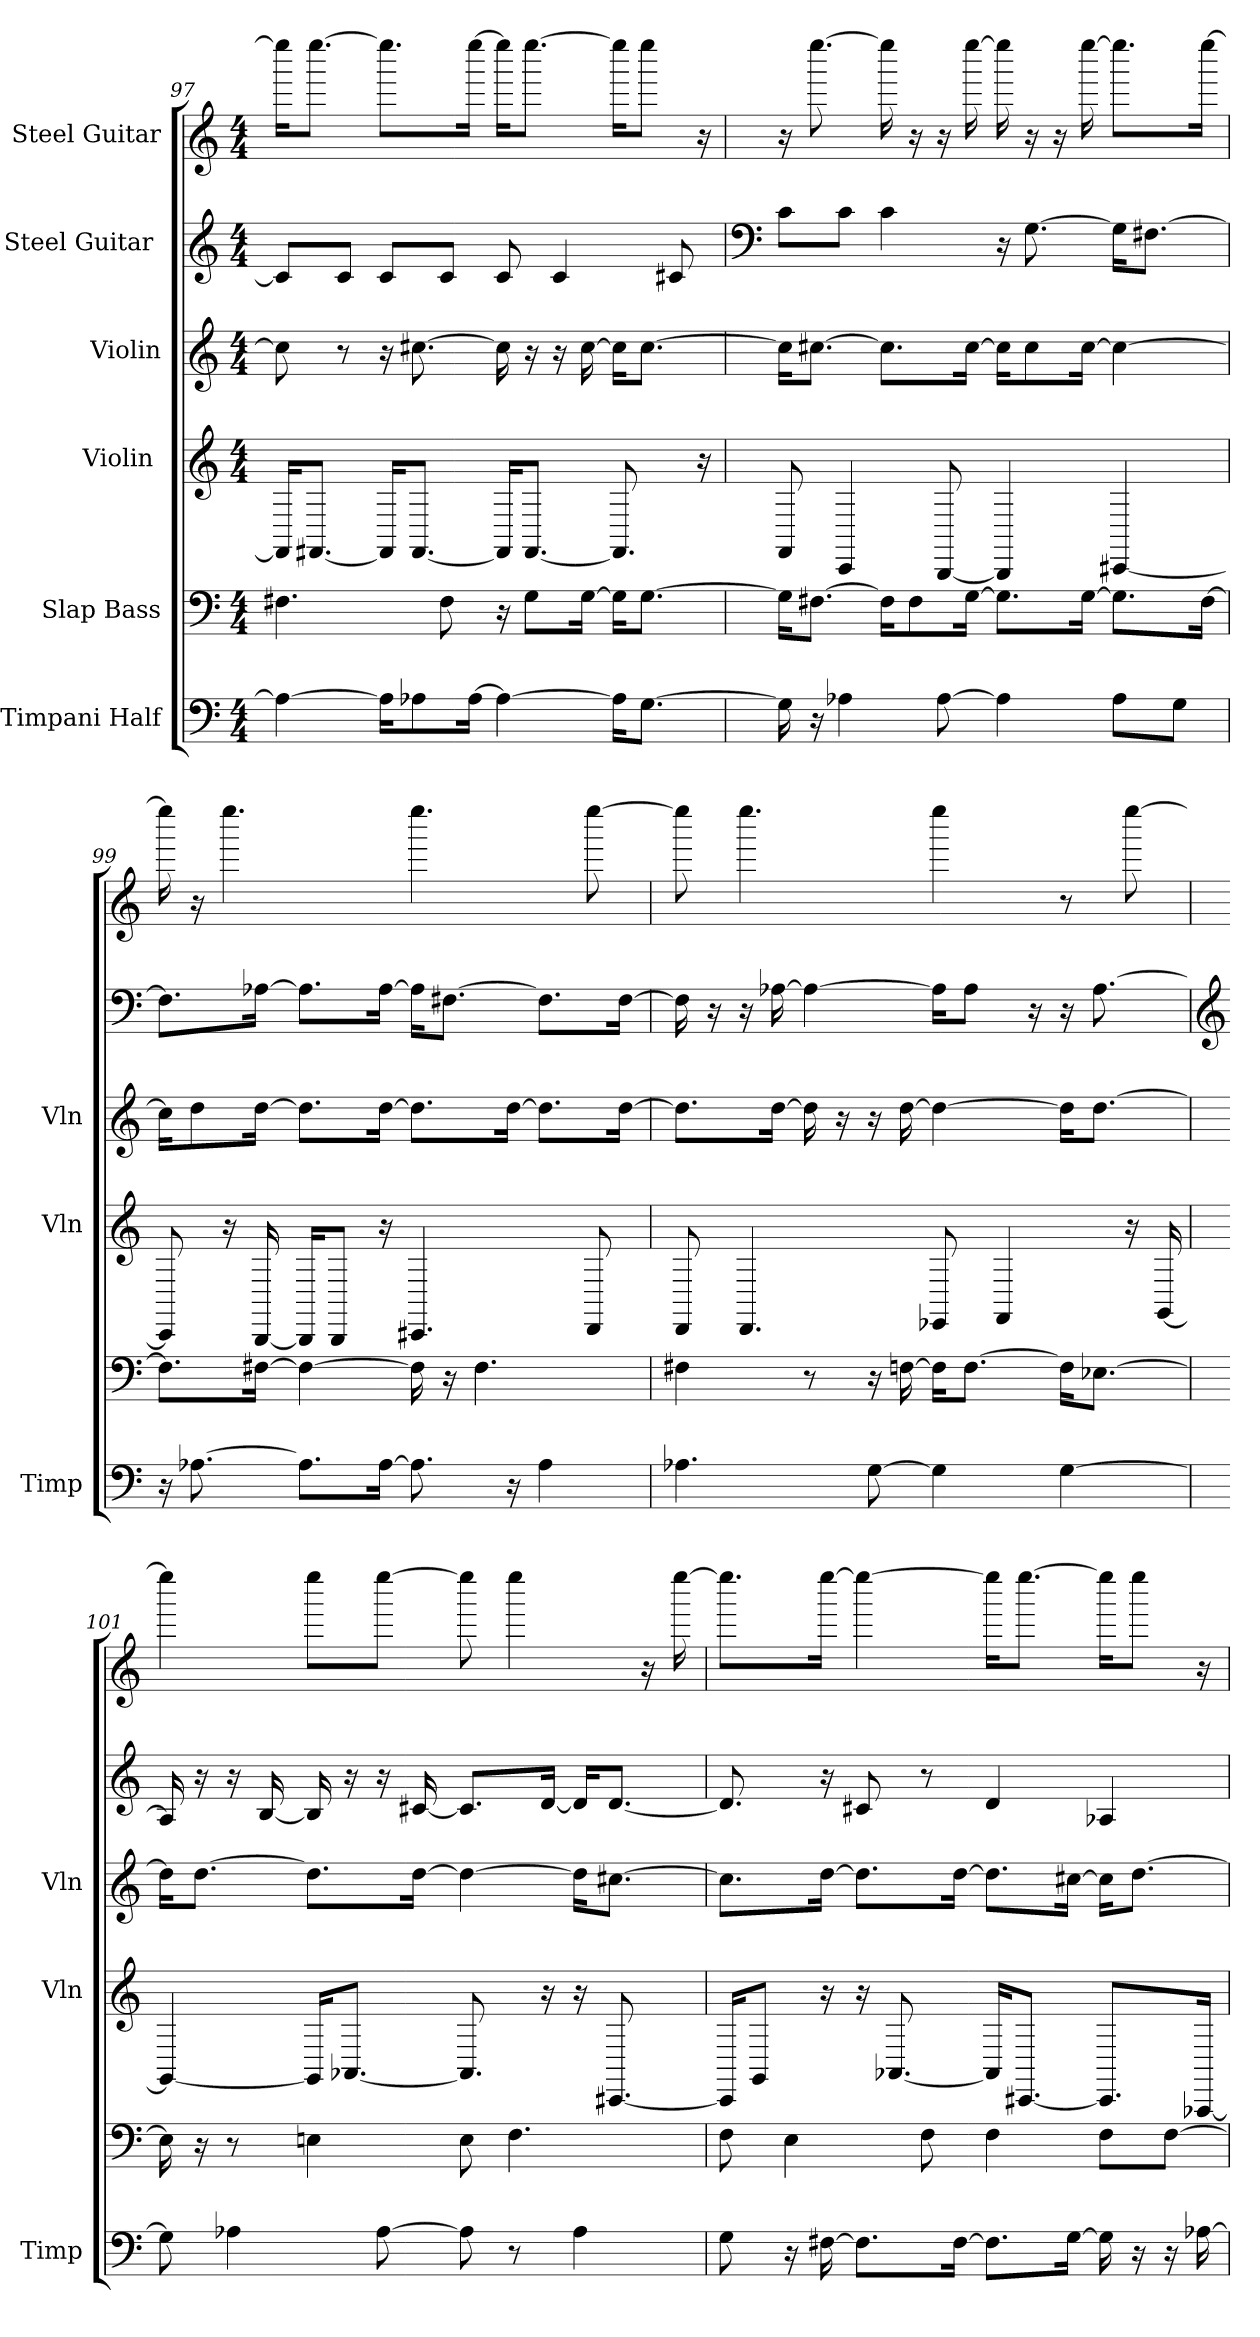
**kern	**kern	**kern	**kern	**kern	**kern
*part6	*part5	*part4	*part3	*part2	*part1
*staff6	*staff5	*staff4	*staff3	*staff2	*staff1
*I"Timpani Half	*I"Slap Bass	*I"Violin [2]	*I"Violin	*I"Steel Guitar [2]	*I"Steel Guitar
*I'Timp	*	*I'Vln	*I'Vln	*	*
*clefF4	*clefF4	*clefG2	*clefG2	*clefG2	*clefG2
*M4/4	*M4/4	*M4/4	*M4/4	*M4/4	*M4/4
=97	=97	=97	=97	=97	=97
4A-_	4.F#	16FF#KL]	8cc]	8cL]	16eeeeKL]
.	.	[8.FF#J	.	.	[8.eeeeJ
.	.	.	8r	8cJ	.
16A-KL]	.	16FF#KL]	16r	8cL	8.eeeeL]
8A-	.	[8.FF#J	[8.cc#	.	.
.	8F#	.	.	8cJ	.
[16A-Jk	.	.	.	.	[16eeeeJk
4A-_	16r	16FF#KL]	16cc#]	8c	16eeeeKL]
.	8GL	[8.FF#J	16r	.	[8.eeeeJ
.	.	.	16r	4c	.
.	[16GJk	.	[16cc#	.	.
16A-KL]	16GKL]	8.FF#]	16cc#KL]	.	16eeeeKL]
[8.GJ	[8.GJ	.	[8.cc#J	.	8eeeeJ
.	.	.	.	8c#	.
.	.	16r	.	.	16r
=98	=98	=98	=98	=98	=98
*	*	*	*	*clefF4	*
16G]	16GKL]	8FF	16cc#KL]	8cL	16r
16r	[8.F#J	.	[8.cc#J	.	[8.eeee
4A-	.	4CC	.	8cJ	.
.	16F#KL]	.	8.cc#L]	4c	16eeee]
.	8F#	.	.	.	16r
[8A-	.	[8BBB	.	.	16r
.	[16GJk	.	[16cc#Jk	.	[16eeee
4A-]	8.GL]	4BBB]	16cc#KL]	16r	16eeee]
.	.	.	8cc#	[8.G	16r
.	.	.	.	.	16r
.	[16GJk	.	[16cc#Jk	.	[16eeee
8A-L	8.GL]	[4CC#	4cc#_	16GKL]	8.eeeeL]
.	.	.	.	[8.F#J	.
8GJ	.	.	.	.	.
.	[16F#Jk	.	.	.	[16eeeeJk
=99	=99	=99	=99	=99	=99
16r	8.F#L]	8CC#]	16cc#KL]	8.F#L]	16eeee]
[8.A-	.	.	8dd	.	16r
.	.	16r	.	.	4.eeee
.	[16F#Jk	[16BBB	[16ddJk	[16A-Jk	.
8.A-L]	4F#_	16BBBKL]	8.ddL]	8.A-L]	.
.	.	8BBBJ	.	.	.
[16A-Jk	.	16r	[16ddJk	[16A-Jk	.
8.A-]	16F#]	4.CC#	8.ddL]	16A-KL]	4.eeee
.	16r	.	.	[8.F#J	.
.	4.F#	.	.	.	.
16r	.	.	[16ddJk	.	.
4A-	.	.	8.ddL]	8.F#L]	.
.	.	8DD	.	.	[8eeee
.	.	.	[16ddJk	[16F#Jk	.
=100	=100	=100	=100	=100	=100
4.A-	4F#	8DD	8.ddL]	16F#]	8eeee]
.	.	.	.	16r	.
.	.	4.DD	.	16r	4.eeee
.	.	.	[16ddJk	[16A-	.
.	8r	.	16dd]	4A-_	.
.	.	.	16r	.	.
[8G	16r	.	16r	.	.
.	[16F	.	[16dd	.	.
4G]	16FKL]	8EE-	4dd_	16A-KL]	4eeee
.	[8.FJ	.	.	8A-J	.
.	.	4FF	.	.	.
.	.	.	.	16r	.
[4G	16FKL]	.	16ddKL]	16r	8r
.	[8.E-J	.	[8.ddJ	[8.A-	.
.	.	16r	.	.	[8eeee
.	.	[16GG	.	.	.
=101	=101	=101	=101	=101	=101
*	*	*	*	*clefG2	*
8G]	16E-]	4GG_	16ddKL]	16A-]	4eeee]
.	16r	.	[8.ddJ	16r	.
4A-	8r	.	.	16r	.
.	.	.	.	[16B	.
.	4E	16GGKL]	8.ddL]	16B]	8eeeeL
.	.	[8.AA-J	.	16r	.
[8A-	.	.	.	16r	[8eeeeJ
.	.	.	[16ddJk	[16c#	.
8A-]	8E	8.AA-]	4dd_	8.c#L]	8eeee]
8r	4.F	.	.	.	4eeee
.	.	16r	.	[16dJk	.
4A-	.	16r	16ddKL]	16dKL]	.
.	.	[8.CC#	[8.cc#J	[8.dJ	.
.	.	.	.	.	16r
.	.	.	.	.	[16eeee
=102	=102	=102	=102	=102	=102
8G	8F	16CC#KL]	8.cc#L]	8.d]	8.eeeeL]
.	.	8GGJ	.	.	.
16r	4E	.	.	.	.
[16F#	.	16r	[16ddJk	16r	[16eeeeJk
8.F#L]	.	16r	8.ddL]	8c#	4eeee_
.	.	[8.AA-	.	.	.
.	8F	.	.	8r	.
[16F#Jk	.	.	[16ddJk	.	.
8.F#L]	4F	16AA-KL]	8.ddL]	4d	16eeeeKL]
.	.	[8.CC#J	.	.	[8.eeeeJ
[16GJk	.	.	[16cc#Jk	.	.
16G]	8FL	8.CC#L]	16cc#KL]	4A-	16eeeeKL]
16r	.	.	[8.ddJ	.	8eeeeJ
16r	[8FJ	.	.	.	.
[16A-	.	[16AAA-Jk	.	.	16r
=	=	=	=	=	=
*-	*-	*-	*-	*-	*-
